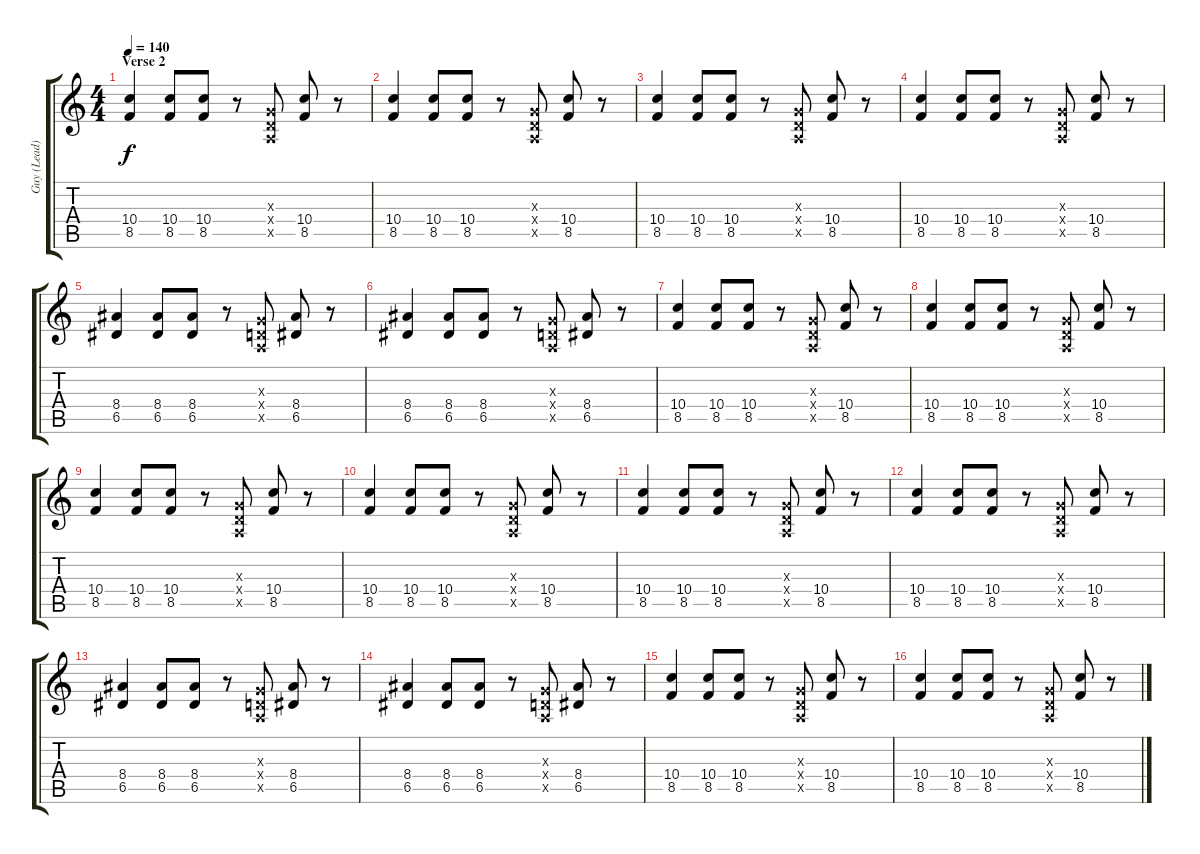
\track ("Guy (Lead)" "Guy (Lead)") {instrument distortionguitar}
\staff {score tabs}
\tuning (E4 B3 G3 D3 A2 E2) {hide}
\ts (4 4)
\section ("" "Verse 2")
\tempo 140
\clef g2
\ks c
(10.4 8.5).4{dy f} (10.4 8.5).8 (10.4 8.5).8 r.8 (0.3{x} 0.4{x} 0.5{x}).8 (10.4 8.5).8 r.8 |
(10.4 8.5).4 (10.4 8.5).8 (10.4 8.5).8 r.8 (0.3{x} 0.4{x} 0.5{x}).8 (10.4 8.5).8 r.8 |
(10.4 8.5).4 (10.4 8.5).8 (10.4 8.5).8 r.8 (0.3{x} 0.4{x} 0.5{x}).8 (10.4 8.5).8 r.8 |
(10.4 8.5).4 (10.4 8.5).8 (10.4 8.5).8 r.8 (0.3{x} 0.4{x} 0.5{x}).8 (10.4 8.5).8 r.8 |
(8.4 6.5).4 (8.4 6.5).8 (8.4 6.5).8 r.8 (0.3{x} 0.4{x} 0.5{x}).8 (8.4 6.5).8 r.8 |
(8.4 6.5).4 (8.4 6.5).8 (8.4 6.5).8 r.8 (0.3{x} 0.4{x} 0.5{x}).8 (8.4 6.5).8 r.8 |
(10.4 8.5).4 (10.4 8.5).8 (10.4 8.5).8 r.8 (0.3{x} 0.4{x} 0.5{x}).8 (10.4 8.5).8 r.8 |
(10.4 8.5).4 (10.4 8.5).8 (10.4 8.5).8 r.8 (0.3{x} 0.4{x} 0.5{x}).8 (10.4 8.5).8 r.8 |
(10.4 8.5).4 (10.4 8.5).8 (10.4 8.5).8 r.8 (0.3{x} 0.4{x} 0.5{x}).8 (10.4 8.5).8 r.8 |
(10.4 8.5).4 (10.4 8.5).8 (10.4 8.5).8 r.8 (0.3{x} 0.4{x} 0.5{x}).8 (10.4 8.5).8 r.8 |
(10.4 8.5).4 (10.4 8.5).8 (10.4 8.5).8 r.8 (0.3{x} 0.4{x} 0.5{x}).8 (10.4 8.5).8 r.8 |
(10.4 8.5).4 (10.4 8.5).8 (10.4 8.5).8 r.8 (0.3{x} 0.4{x} 0.5{x}).8 (10.4 8.5).8 r.8 |
(8.4 6.5).4 (8.4 6.5).8 (8.4 6.5).8 r.8 (0.3{x} 0.4{x} 0.5{x}).8 (8.4 6.5).8 r.8 |
(8.4 6.5).4 (8.4 6.5).8 (8.4 6.5).8 r.8 (0.3{x} 0.4{x} 0.5{x}).8 (8.4 6.5).8 r.8 |
(10.4 8.5).4 (10.4 8.5).8 (10.4 8.5).8 r.8 (0.3{x} 0.4{x} 0.5{x}).8 (10.4 8.5).8 r.8 |
(10.4 8.5).4 (10.4 8.5).8 (10.4 8.5).8 r.8 (0.3{x} 0.4{x} 0.5{x}).8 (10.4 8.5).8 r.8
